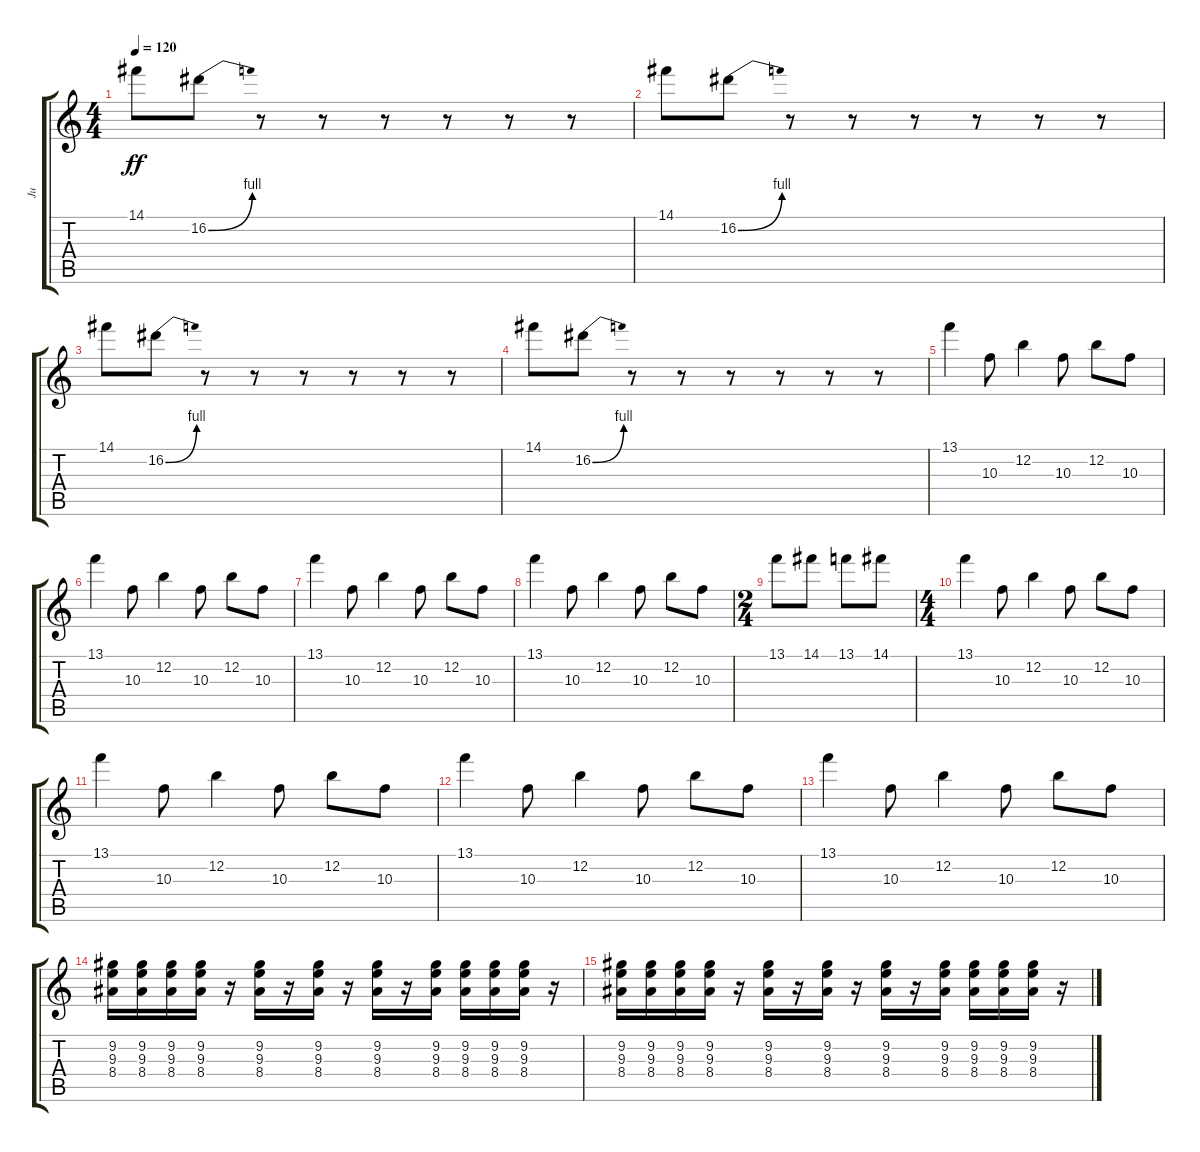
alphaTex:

\track ("Ju" "Ju") {instrument distortionguitar}
\staff {score tabs}
\tuning (E4 B3 G3 D3 A2 D2) {hide}
\ts (4 4)
\tempo 120
\clef g2
\ks c
14.1.8{dy ff} 16.2{be (bend 0 0 60 4)}.8 r.8 r.8 r.8 r.8 r.8 r.8 |
14.1.8 16.2{be (bend 0 0 60 4)}.8 r.8 r.8 r.8 r.8 r.8 r.8 |
14.1.8 16.2{be (bend 0 0 60 4)}.8 r.8 r.8 r.8 r.8 r.8 r.8 |
14.1.8 16.2{be (bend 0 0 60 4)}.8 r.8 r.8 r.8 r.8 r.8 r.8 |
13.1.4 10.3.8 12.2.4 10.3.8 12.2.8 10.3.8 |
13.1.4 10.3.8 12.2.4 10.3.8 12.2.8 10.3.8 |
13.1.4 10.3.8 12.2.4 10.3.8 12.2.8 10.3.8 |
13.1.4 10.3.8 12.2.4 10.3.8 12.2.8 10.3.8 |
\ts (2 4)
13.1.8 14.1.8 13.1.8 14.1.8 |
\ts (4 4)
13.1.4 10.3.8 12.2.4 10.3.8 12.2.8 10.3.8 |
13.1.4 10.3.8 12.2.4 10.3.8 12.2.8 10.3.8 |
13.1.4 10.3.8 12.2.4 10.3.8 12.2.8 10.3.8 |
13.1.4 10.3.8 12.2.4 10.3.8 12.2.8 10.3.8 |
(9.2 9.3 8.4).16 (9.2 9.3 8.4).16 (9.2 9.3 8.4).16 (9.2 9.3 8.4).16 r.16 (9.2 9.3 8.4).16 r.16 (9.2 9.3 8.4).16 r.16 (9.2 9.3 8.4).16 r.16 (9.2 9.3 8.4).16 (9.2 9.3 8.4).16 (9.2 9.3 8.4).16 (9.2 9.3 8.4).16 r.16 |
(9.2 9.3 8.4).16 (9.2 9.3 8.4).16 (9.2 9.3 8.4).16 (9.2 9.3 8.4).16 r.16 (9.2 9.3 8.4).16 r.16 (9.2 9.3 8.4).16 r.16 (9.2 9.3 8.4).16 r.16 (9.2 9.3 8.4).16 (9.2 9.3 8.4).16 (9.2 9.3 8.4).16 (9.2 9.3 8.4).16 r.16
